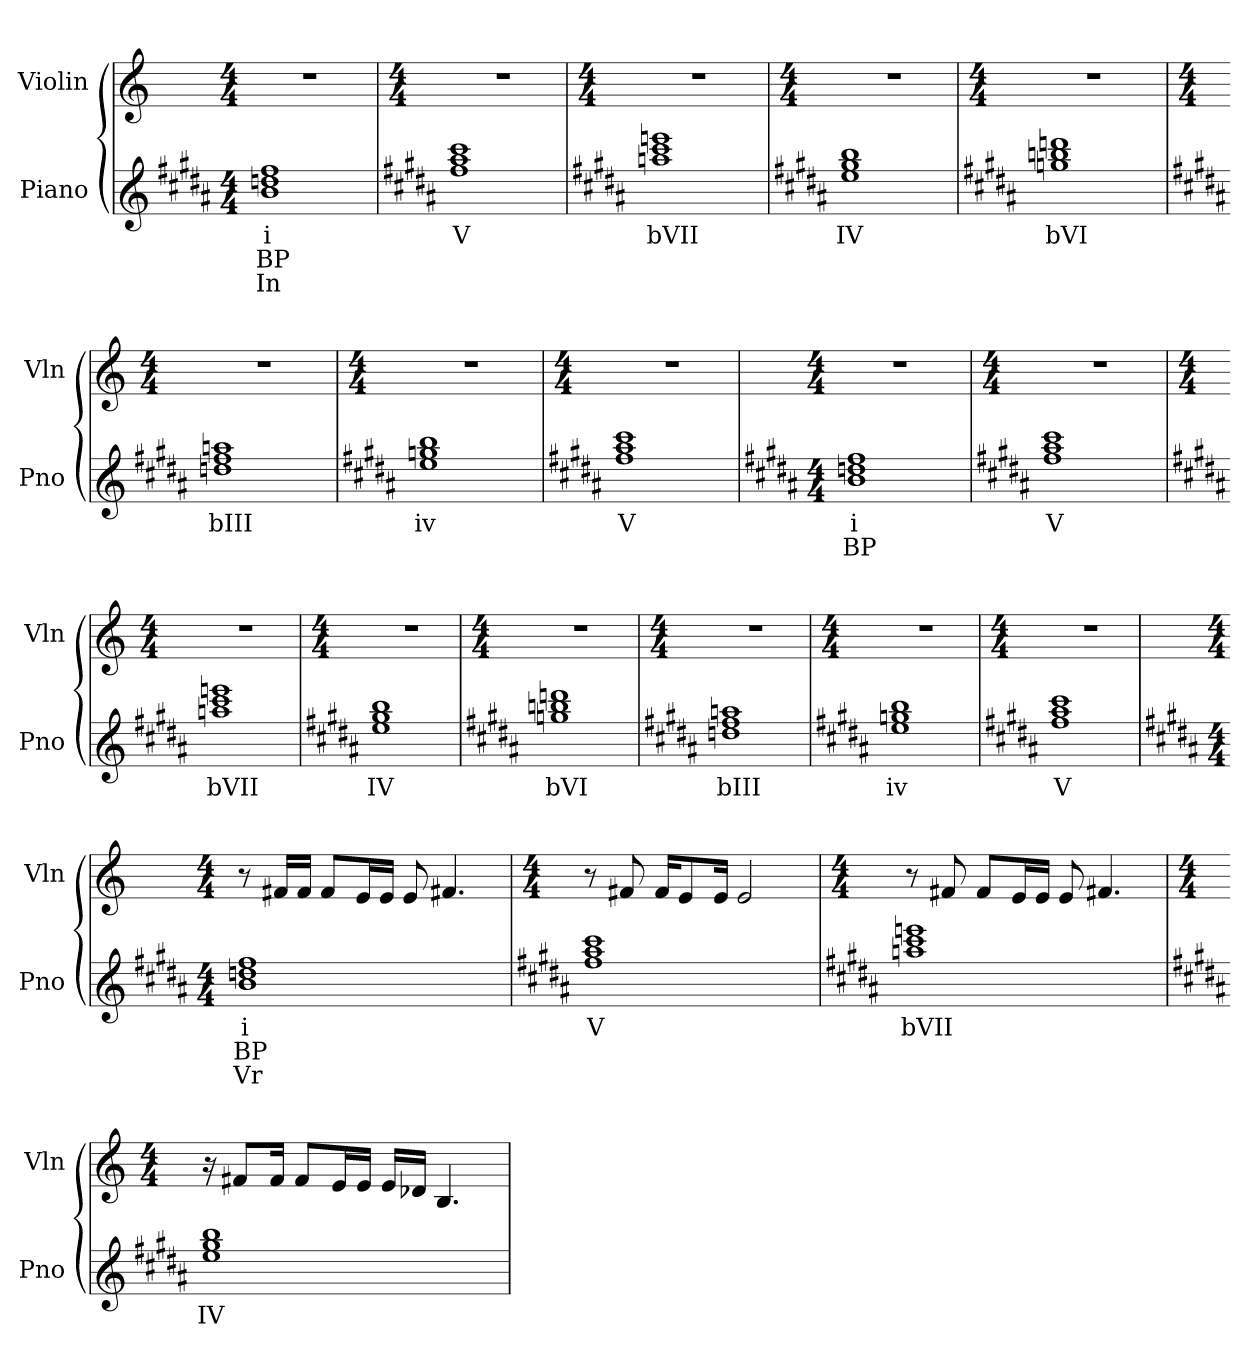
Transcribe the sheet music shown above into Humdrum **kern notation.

**kern	**text	**text	**text	**kern
*part2	*part2	*part2	*part2	*part1
*staff2	*staff2	*staff2	*staff2	*staff1
*I"Piano	*	*	*	*I"Violin
*I'Pno	*	*	*	*I'Vln
*k[f#c#g#d#a#]	*	*	*	*
*B:	*	*	*	*
*M4/4	*	*	*	*M4/4
=	=	=	=	=
1b 1ddn 1ff#	i	BP	In	1r
=	=	=	=	=
*k[f#c#g#d#a#]	*	*	*	*
*B:	*	*	*	*
*	*	*	*	*M4/4
1ff# 1aa# 1ccc#	V	.	.	1r
=	=	=	=	=
*k[f#c#g#d#a#]	*	*	*	*
*B:	*	*	*	*
*	*	*	*	*M4/4
1aan 1ccc# 1eeen	bVII	.	.	1r
=	=	=	=	=
*k[f#c#g#d#a#]	*	*	*	*
*B:	*	*	*	*
*	*	*	*	*M4/4
1ee 1gg# 1bb	IV	.	.	1r
=	=	=	=	=
*k[f#c#g#d#a#]	*	*	*	*
*B:	*	*	*	*
*	*	*	*	*M4/4
1ggn 1bbn 1dddn	bVI	.	.	1r
=	=	=	=	=
*k[f#c#g#d#a#]	*	*	*	*
*B:	*	*	*	*
*	*	*	*	*M4/4
1ddn 1ff# 1aan	bIII	.	.	1r
=	=	=	=	=
*k[f#c#g#d#a#]	*	*	*	*
*B:	*	*	*	*
*	*	*	*	*M4/4
1ee 1ggn 1bb	iv	.	.	1r
=	=	=	=	=
*k[f#c#g#d#a#]	*	*	*	*
*B:	*	*	*	*
*	*	*	*	*M4/4
1ff# 1aa# 1ccc#	V	.	.	1r
=	=	=	=	=
*k[f#c#g#d#a#]	*	*	*	*
*B:	*	*	*	*
*M4/4	*	*	*	*M4/4
1b 1ddn 1ff#	i	BP	.	1r
=	=	=	=	=
*k[f#c#g#d#a#]	*	*	*	*
*B:	*	*	*	*
*	*	*	*	*M4/4
1ff# 1aa# 1ccc#	V	.	.	1r
=	=	=	=	=
*k[f#c#g#d#a#]	*	*	*	*
*B:	*	*	*	*
*	*	*	*	*M4/4
1aan 1ccc# 1eeen	bVII	.	.	1r
=	=	=	=	=
*k[f#c#g#d#a#]	*	*	*	*
*B:	*	*	*	*
*	*	*	*	*M4/4
1ee 1gg# 1bb	IV	.	.	1r
=	=	=	=	=
*k[f#c#g#d#a#]	*	*	*	*
*B:	*	*	*	*
*	*	*	*	*M4/4
1ggn 1bbn 1dddn	bVI	.	.	1r
=	=	=	=	=
*k[f#c#g#d#a#]	*	*	*	*
*B:	*	*	*	*
*	*	*	*	*M4/4
1ddn 1ff# 1aan	bIII	.	.	1r
=	=	=	=	=
*k[f#c#g#d#a#]	*	*	*	*
*B:	*	*	*	*
*	*	*	*	*M4/4
1ee 1ggn 1bb	iv	.	.	1r
=	=	=	=	=
*k[f#c#g#d#a#]	*	*	*	*
*B:	*	*	*	*
*	*	*	*	*M4/4
1ff# 1aa# 1ccc#	V	.	.	1r
=	=	=	=	=
*k[f#c#g#d#a#]	*	*	*	*
*B:	*	*	*	*
*M4/4	*	*	*	*M4/4
1b 1ddn 1ff#	i	BP	Vr	8r
.	.	.	.	16f#XLL
.	.	.	.	16f#JJ
.	.	.	.	8f#L
.	.	.	.	16eL
.	.	.	.	16eJJ
.	.	.	.	8e
.	.	.	.	4.f#X
=	=	=	=	=
*k[f#c#g#d#a#]	*	*	*	*
*B:	*	*	*	*
*	*	*	*	*M4/4
1ff# 1aa# 1ccc#	V	.	.	8r
.	.	.	.	8f#X
.	.	.	.	16f#KL
.	.	.	.	8e
.	.	.	.	16eJk
.	.	.	.	2e
=	=	=	=	=
*k[f#c#g#d#a#]	*	*	*	*
*B:	*	*	*	*
*	*	*	*	*M4/4
1aan 1ccc# 1eeen	bVII	.	.	8r
.	.	.	.	8f#X
.	.	.	.	8f#L
.	.	.	.	16eL
.	.	.	.	16eJJ
.	.	.	.	8e
.	.	.	.	4.f#X
=	=	=	=	=
*k[f#c#g#d#a#]	*	*	*	*
*B:	*	*	*	*
*	*	*	*	*M4/4
1ee 1gg# 1bb	IV	.	.	16r
.	.	.	.	8f#XL
.	.	.	.	16f#Jk
.	.	.	.	8f#L
.	.	.	.	16eL
.	.	.	.	16eJJ
.	.	.	.	16eLL
.	.	.	.	16d-XJJ
.	.	.	.	4.B
=	=	=	=	=
*-	*-	*-	*-	*-
